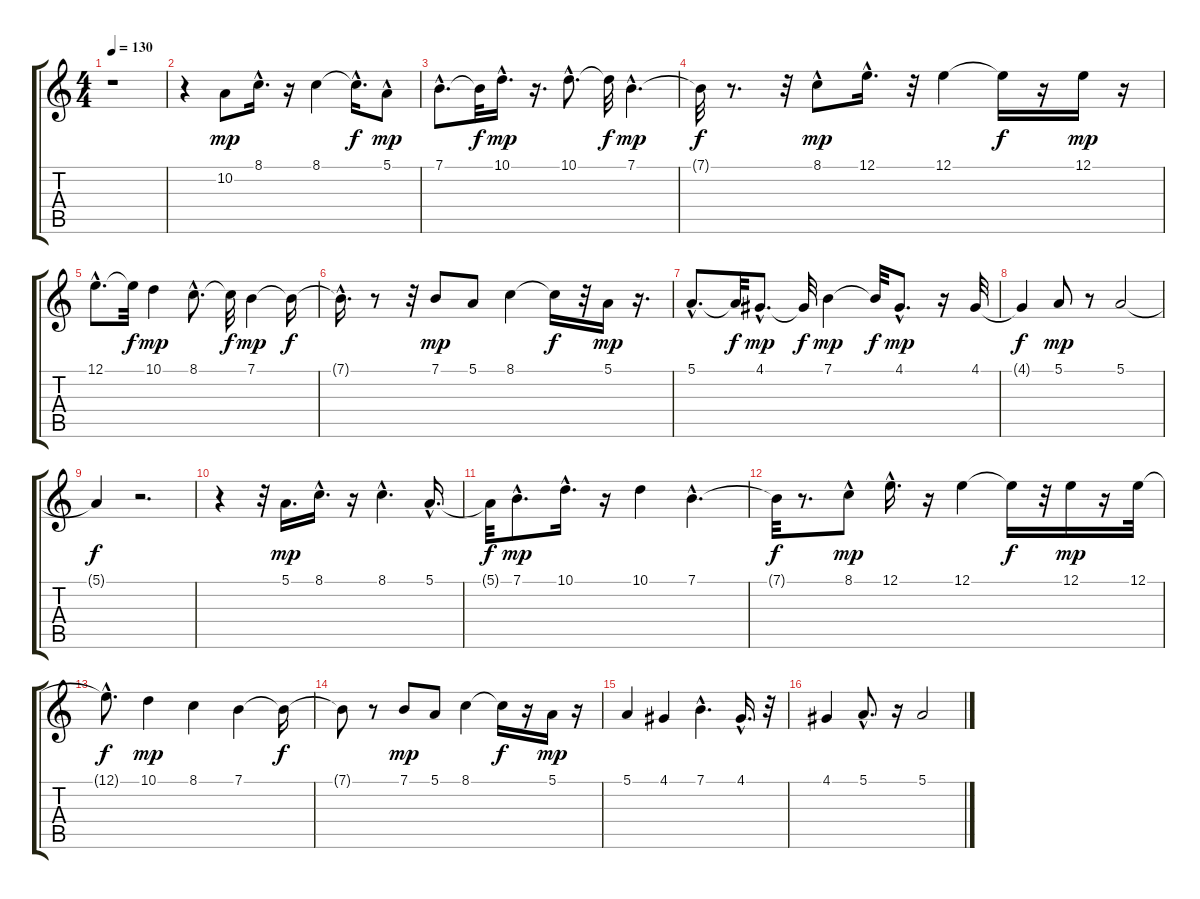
\track "" {instrument brightacousticpiano}
\staff {score tabs}
\tuning (E4 B3 G3 D3 A2 E2) {hide}
\ts (4 4)
\tempo 130
\clef g2
\ks c
r.1{dy mp} |
r.4 10.2.8 8.1{hac}.16{d} r.16 8.1.4 8.1{hac t}.16{d dy f} 5.1{hac}.8{dy mp} |
7.1{hac}.8{d} 7.1{t}.32{dy f} 10.1{hac}.16{d dy mp} r.16{d} 10.1{hac}.8{d} 10.1{t}.32{dy f} 7.1{hac}.4{d dy mp} |
7.1{t}.32{dy f} r.8{d} r.32 8.1{hac}.8{dy mp} 12.1{hac}.16{d} r.32 12.1.4 12.1{t}.16{dy f} r.16 12.1.16{dy mp} r.16 |
12.1{hac}.8{d} 12.1{t}.32{dy f} 10.1.4{dy mp} 8.1{hac}.8{d} 8.1{t}.32{dy f} 7.1.4{dy mp} 7.1{t}.16{dy f} |
7.1{hac t}.16{d} r.8 r.32 7.1.8{dy mp} 5.1.8 8.1.4 8.1{t}.16{dy f} r.32 5.1.16{dy mp} r.16{d} |
5.1{hac}.8{d} 5.1{t}.32{dy f} 4.1{hac}.8{d dy mp} 4.1{t}.32{dy f} 7.1.4{dy mp} 7.1{t}.32{dy f} 4.1{hac}.8{d dy mp} r.16 4.1.32 |
4.1{t}.4{dy f} 5.1.8{dy mp} r.8 5.1.2 |
5.1{t}.4{dy f} r.2{d} |
r.4 r.32 5.1.16{d dy mp} 8.1{hac}.16{d} r.16 8.1{hac}.4{d} 5.1{hac}.16{d} |
5.1{t}.32{dy f} 7.1{hac}.8{d dy mp} 10.1{hac}.16{d} r.16 10.1.4 7.1{hac}.4{d} |
7.1{t}.32{dy f} r.8{d} 8.1{hac}.8{dy mp} 12.1{hac}.16{d} r.16 12.1.4 12.1{t}.16{dy f} r.32 12.1.16{dy mp} r.16 12.1.32 |
12.1{hac t}.8{d dy f} 10.1.4{dy mp} 8.1.4 7.1.4 7.1{t}.16{dy f} |
7.1{t}.8 r.8 7.1.8{dy mp} 5.1.8 8.1.4 8.1{t}.16{dy f} r.16 5.1.16{dy mp} r.16 |
5.1.4 4.1.4 7.1{hac}.4{d} 4.1{hac}.16{d} r.32 |
4.1.4 5.1{hac}.8{d} r.16 5.1.2
